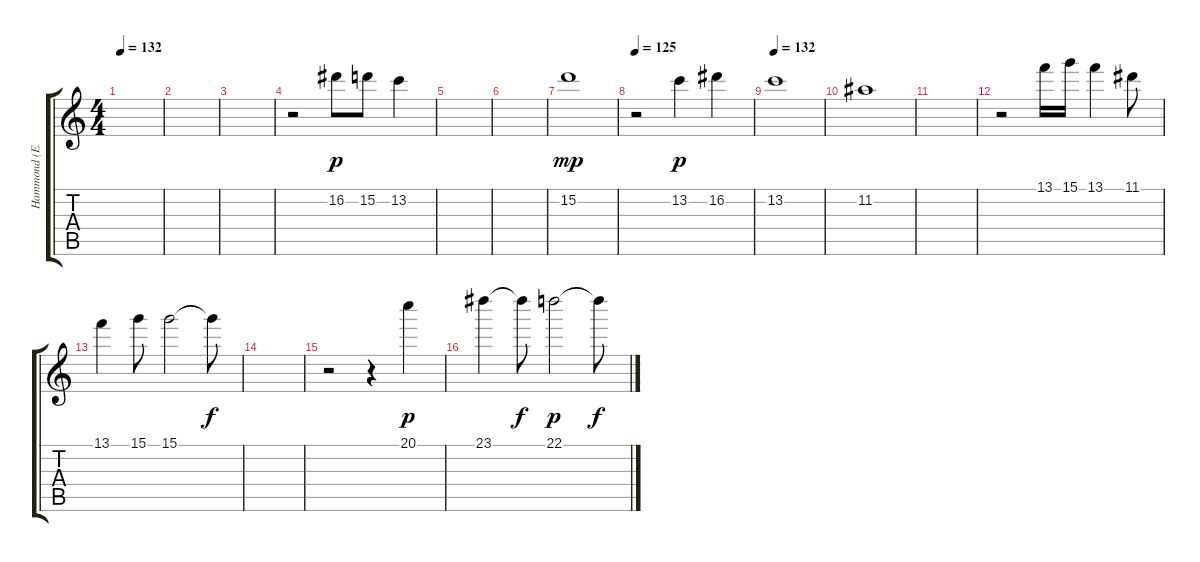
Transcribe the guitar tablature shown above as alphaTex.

\track ("Hammond (Ending)" "Hammond (E") {instrument electricguitarjazz}
\staff {score tabs}
\tuning (E4 B3 G3 D3 A2 E2) {hide}
\ts (4 4)
\tempo 132
\clef g2
\ks c
|
|
|
r.2 16.2.8{dy p} 15.2.8 13.2.4 |
|
|
15.2.1{dy mp} |
\tempo 125
r.2 13.2.4{dy p} 16.2.4 |
\tempo 132
13.2.1 |
11.2.1 |
|
r.2 13.1.16 15.1.16 13.1.4 11.1.8 |
13.1.4 15.1.8 15.1.2 15.1{t}.8{dy f} |
|
r.2 r.4 20.1.4{dy p} |
23.1.4 23.1{t}.8{dy f} 22.1.2{dy p} 22.1{t}.8{dy f}
